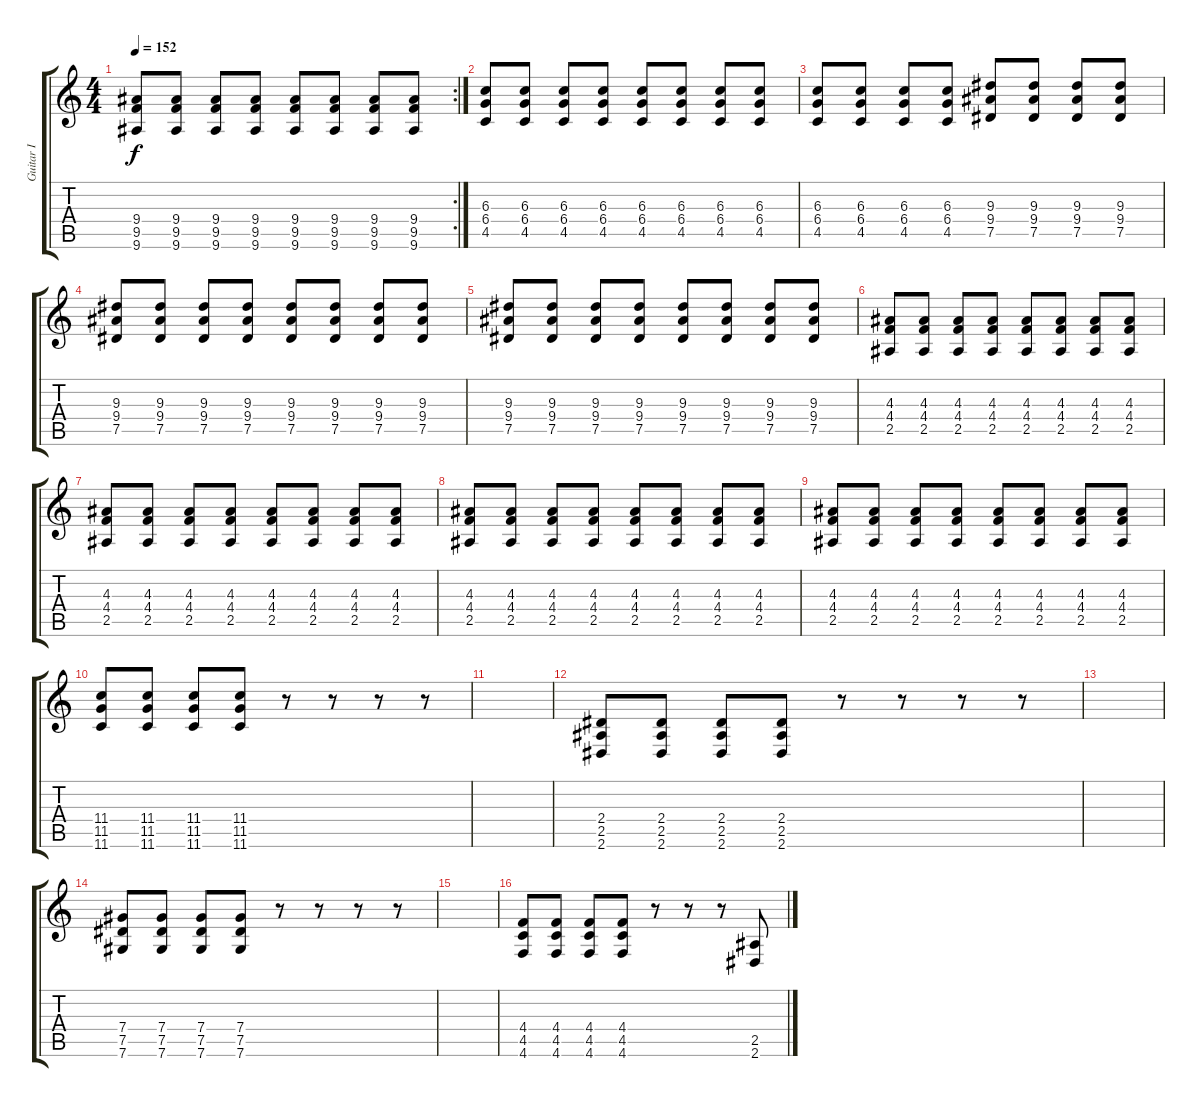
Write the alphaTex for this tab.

\track ("Guitar I" "Guitar I") {instrument distortionguitar}
\staff {score tabs}
\tuning (Eb4 Bb3 Gb3 Db3 Ab2 Db2) {hide}
\rc 2
\ts (4 4)
\tempo 152
\clef g2
\ks c
(9.4 9.5 9.6).8{dy f} (9.4 9.5 9.6).8 (9.4 9.5 9.6).8 (9.4 9.5 9.6).8 (9.4 9.5 9.6).8 (9.4 9.5 9.6).8 (9.4 9.5 9.6).8 (9.4 9.5 9.6).8 |
(6.3 6.4 4.5).8{volume 8} (6.3 6.4 4.5).8 (6.3 6.4 4.5).8 (6.3 6.4 4.5).8 (6.3 6.4 4.5).8 (6.3 6.4 4.5).8 (6.3 6.4 4.5).8 (6.3 6.4 4.5).8 |
(6.3 6.4 4.5).8 (6.3 6.4 4.5).8 (6.3 6.4 4.5).8 (6.3 6.4 4.5).8 (9.3 9.4 7.5).8 (9.3 9.4 7.5).8 (9.3 9.4 7.5).8 (9.3 9.4 7.5).8 |
(9.3 9.4 7.5).8 (9.3 9.4 7.5).8 (9.3 9.4 7.5).8 (9.3 9.4 7.5).8 (9.3 9.4 7.5).8 (9.3 9.4 7.5).8 (9.3 9.4 7.5).8 (9.3 9.4 7.5).8 |
(9.3 9.4 7.5).8 (9.3 9.4 7.5).8 (9.3 9.4 7.5).8 (9.3 9.4 7.5).8 (9.3 9.4 7.5).8 (9.3 9.4 7.5).8 (9.3 9.4 7.5).8 (9.3 9.4 7.5).8 |
(4.3 4.4 2.5).8 (4.3 4.4 2.5).8 (4.3 4.4 2.5).8 (4.3 4.4 2.5).8 (4.3 4.4 2.5).8 (4.3 4.4 2.5).8 (4.3 4.4 2.5).8 (4.3 4.4 2.5).8 |
(4.3 4.4 2.5).8 (4.3 4.4 2.5).8 (4.3 4.4 2.5).8 (4.3 4.4 2.5).8 (4.3 4.4 2.5).8 (4.3 4.4 2.5).8 (4.3 4.4 2.5).8 (4.3 4.4 2.5).8 |
(4.3 4.4 2.5).8 (4.3 4.4 2.5).8 (4.3 4.4 2.5).8 (4.3 4.4 2.5).8 (4.3 4.4 2.5).8 (4.3 4.4 2.5).8 (4.3 4.4 2.5).8 (4.3 4.4 2.5).8 |
(4.3 4.4 2.5).8 (4.3 4.4 2.5).8 (4.3 4.4 2.5).8 (4.3 4.4 2.5).8 (4.3 4.4 2.5).8 (4.3 4.4 2.5).8 (4.3 4.4 2.5).8 (4.3 4.4 2.5).8 |
(11.4 11.5 11.6).8{volume 10} (11.4 11.5 11.6).8 (11.4 11.5 11.6).8 (11.4 11.5 11.6).8 r.8 r.8 r.8 r.8 |
|
(2.4 2.5 2.6).8 (2.4 2.5 2.6).8 (2.4 2.5 2.6).8 (2.4 2.5 2.6).8 r.8 r.8 r.8 r.8 |
|
(7.4 7.5 7.6).8 (7.4 7.5 7.6).8 (7.4 7.5 7.6).8 (7.4 7.5 7.6).8 r.8 r.8 r.8 r.8 |
|
(4.4 4.5 4.6).8 (4.4 4.5 4.6).8 (4.4 4.5 4.6).8 (4.4 4.5 4.6).8 r.8 r.8 r.8 (2.5 2.6).8
